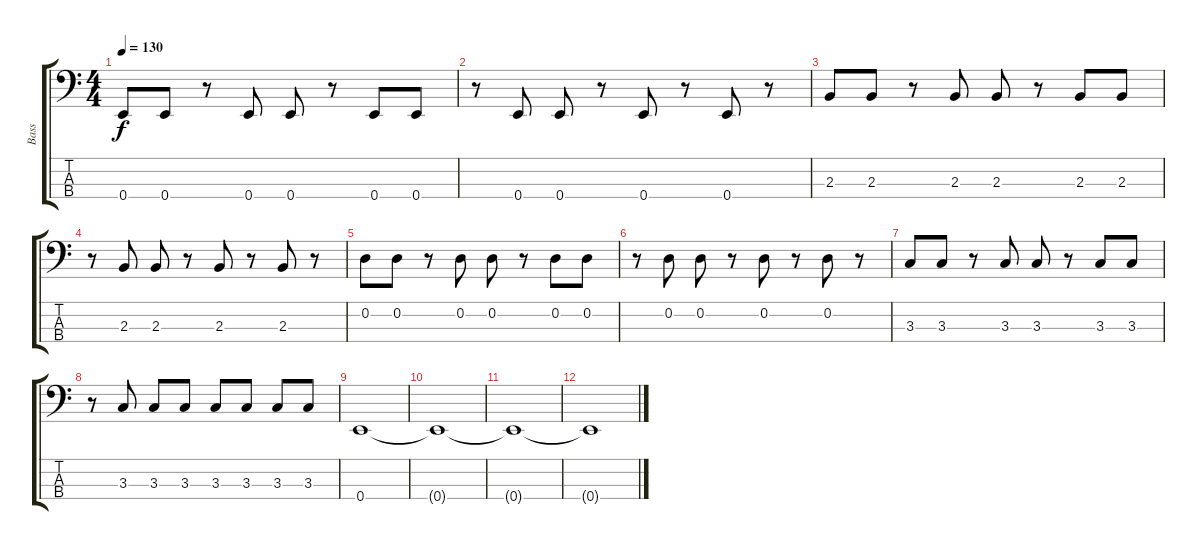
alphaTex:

\track ("Bass" "Bass") {instrument electricbassfinger}
\staff {score tabs}
\tuning (G2 D2 A1 E1) {hide}
\ts (4 4)
\tempo 130
\clef f4
\ks c
0.4.8{dy f} 0.4.8 r.8 0.4.8 0.4.8 r.8 0.4.8 0.4.8 |
r.8 0.4.8 0.4.8 r.8 0.4.8 r.8 0.4.8 r.8 |
2.3.8 2.3.8 r.8 2.3.8 2.3.8 r.8 2.3.8 2.3.8 |
r.8 2.3.8 2.3.8 r.8 2.3.8 r.8 2.3.8 r.8 |
0.2.8 0.2.8 r.8 0.2.8 0.2.8 r.8 0.2.8 0.2.8 |
r.8 0.2.8 0.2.8 r.8 0.2.8 r.8 0.2.8 r.8 |
3.3.8 3.3.8 r.8 3.3.8 3.3.8 r.8 3.3.8 3.3.8 |
r.8 3.3.8 3.3.8 3.3.8 3.3.8 3.3.8 3.3.8 3.3.8 |
0.4.1 |
0.4{t}.1 |
0.4{t}.1 |
0.4{t}.1
